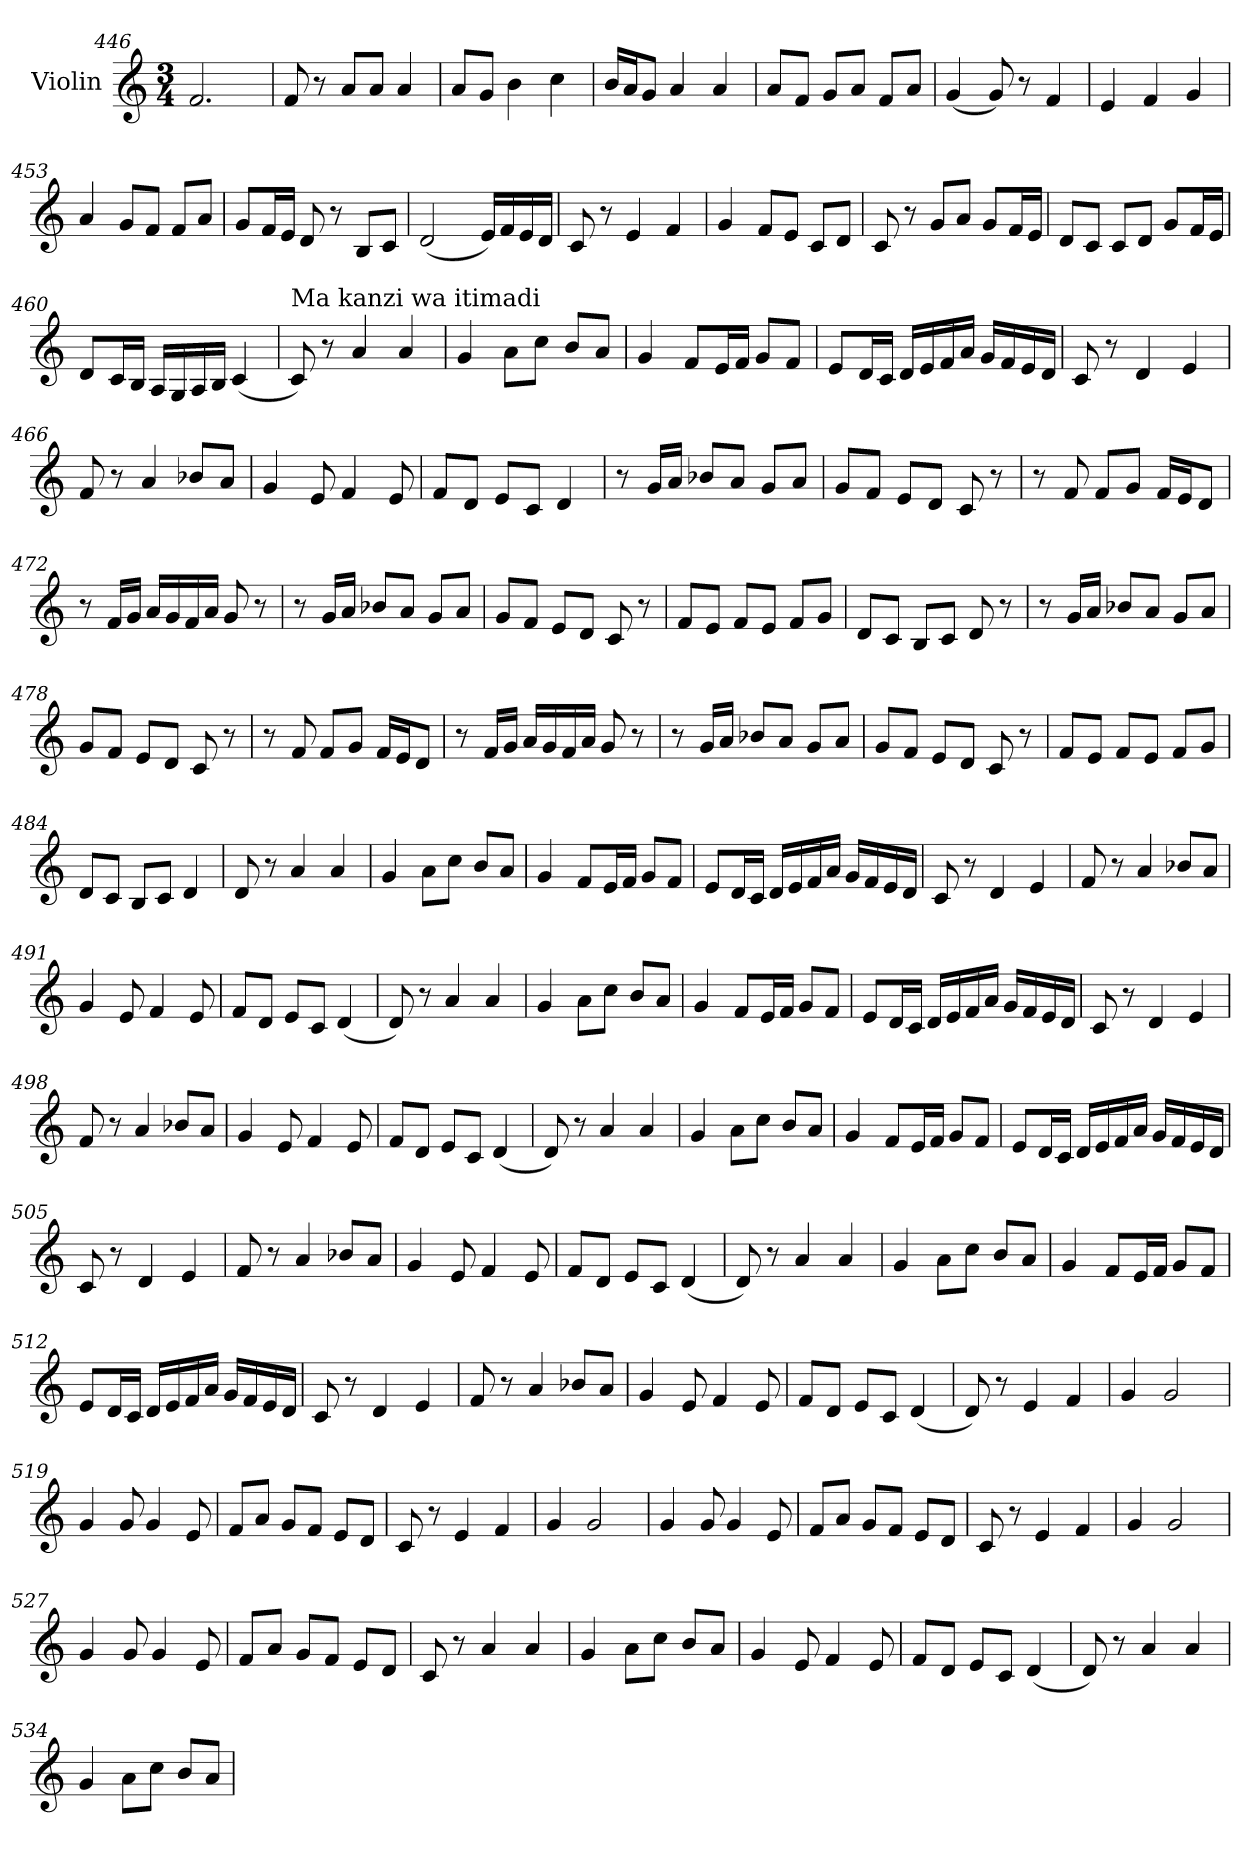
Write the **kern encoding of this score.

**kern
*part1
*staff1
*I"Violin
*clefG2
*k[]
*M3/4
=446
2.f/
=447
8f/
8r
8a/L
8a/J
4a/
=448
8a/L
8g/J
4b\
4cc\
=449
16b/LL
16a/J
8g/J
4a/
4a/
=450
8a/L
8f/J
8g/L
8a/J
8f/L
8a/J
=451
(<4g/
8g/)
8r
4f/
!!LO:LB:g=z
=452
4e/
4f/
4g/
=453
4a/
8g/L
8f/J
8f/L
8a/J
=454
8g/L
16f/L
16e/JJ
8d/
8r
8B/L
8c/J
=455
*MM70
(<2d/
16e/LL)
16f/
16e/
16d/JJ
=456
8c/
8r
4e/
4f/
=457
4g/
8f/L
8e/J
8c/L
8d/J
!!LO:LB:g=z
=458
8c/
8r
8g/L
8a/J
8g/L
16f/L
16e/JJ
=459
8d/L
8c/J
8c/L
8d/J
8g/L
16f/L
16e/JJ
=460
8d/L
16c/L
16B/JJ
16A/LL
16G/
16A/
16B/JJ
(<4c/
=461
!LO:TX:a:t=Ma kanzi wa itimadi
8c/)
8r
4a/
4a/
=462
4g/
8a\L
8cc\J
8b/L
8a/J
!!LO:LB:g=z
=463
4g/
8f/L
16e/L
16f/JJ
8g/L
8f/J
=464
8e/L
16d/L
16c/JJ
16d/LL
16e/
16f/
16a/JJ
16g/LL
16f/
16e/
16d/JJ
=465
8c/
8r
4d/
4e/
=466
8f/
8r
4a/
8b-X/L
8a/J
=467
4g/
8e/
4f/
8e/
=468
8f/L
8d/J
8e/L
8c/J
4d/
!!LO:LB:g=z
=469
8r
16g/LL
16a/JJ
8b-X/L
8a/J
8g/L
8a/J
=470
8g/L
8f/J
8e/L
8d/J
8c/
8r
=471
8r
8f/
8f/L
8g/J
16f/LL
16e/J
8d/J
=472
8r
16f/LL
16g/JJ
16a/LL
16g/
16f/
16a/JJ
8g/
8r
=473
8r
16g/LL
16a/JJ
8b-X/L
8a/J
8g/L
8a/J
!!LO:PB:g=z
=474
8g/L
8f/J
8e/L
8d/J
8c/
8r
=475
8f/L
8e/J
8f/L
8e/J
8f/L
8g/J
=476
8d/L
8c/J
8B/L
8c/J
8d/
8r
=477
8r
16g/LL
16a/JJ
8b-X/L
8a/J
8g/L
8a/J
=478
8g/L
8f/J
8e/L
8d/J
8c/
8r
=479
8r
8f/
8f/L
8g/J
16f/LL
16e/J
8d/J
!!LO:LB:g=z
=480
8r
16f/LL
16g/JJ
16a/LL
16g/
16f/
16a/JJ
8g/
8r
=481
8r
16g/LL
16a/JJ
8b-X/L
8a/J
8g/L
8a/J
=482
8g/L
8f/J
8e/L
8d/J
8c/
8r
=483
8f/L
8e/J
8f/L
8e/J
8f/L
8g/J
=484
8d/L
8c/J
8B/L
8c/J
4d/
=485
8d/
8r
4a/
4a/
!!LO:LB:g=z
=486
4g/
8a\L
8cc\J
8b/L
8a/J
=487
4g/
8f/L
16e/L
16f/JJ
8g/L
8f/J
=488
8e/L
16d/L
16c/JJ
16d/LL
16e/
16f/
16a/JJ
16g/LL
16f/
16e/
16d/JJ
=489
8c/
8r
4d/
4e/
=490
8f/
8r
4a/
8b-X/L
8a/J
=491
4g/
8e/
4f/
8e/
!!LO:LB:g=z
=492
8f/L
8d/J
8e/L
8c/J
(<4d/
=493
8d/)
8r
4a/
4a/
=494
4g/
8a\L
8cc\J
8b/L
8a/J
=495
4g/
8f/L
16e/L
16f/JJ
8g/L
8f/J
=496
8e/L
16d/L
16c/JJ
16d/LL
16e/
16f/
16a/JJ
16g/LL
16f/
16e/
16d/JJ
=497
8c/
8r
4d/
4e/
!!LO:LB:g=z
=498
8f/
8r
4a/
8b-X/L
8a/J
=499
4g/
8e/
4f/
8e/
=500
8f/L
8d/J
8e/L
8c/J
(<4d/
=501
8d/)
8r
4a/
4a/
=502
4g/
8a\L
8cc\J
8b/L
8a/J
=503
4g/
8f/L
16e/L
16f/JJ
8g/L
8f/J
!!LO:LB:g=z
=504
8e/L
16d/L
16c/JJ
16d/LL
16e/
16f/
16a/JJ
16g/LL
16f/
16e/
16d/JJ
=505
8c/
8r
4d/
4e/
=506
8f/
8r
4a/
8b-X/L
8a/J
=507
4g/
8e/
4f/
8e/
=508
8f/L
8d/J
8e/L
8c/J
(<4d/
=509
8d/)
8r
4a/
4a/
!!LO:LB:g=z
=510
4g/
8a\L
8cc\J
8b/L
8a/J
=511
4g/
8f/L
16e/L
16f/JJ
8g/L
8f/J
=512
8e/L
16d/L
16c/JJ
16d/LL
16e/
16f/
16a/JJ
16g/LL
16f/
16e/
16d/JJ
=513
8c/
8r
4d/
4e/
=514
8f/
8r
4a/
8b-X/L
8a/J
=515
4g/
8e/
4f/
8e/
!!LO:LB:g=z
=516
8f/L
8d/J
8e/L
8c/J
(<4d/
=517
8d/)
8r
4e/
4f/
=518
4g/
2g/
=519
4g/
8g/
4g/
8e/
=520
8f/L
8a/J
8g/L
8f/J
8e/L
8d/J
=521
8c/
8r
4e/
4f/
=522
4g/
2g/
!!LO:PB:g=z
=523
4g/
8g/
4g/
8e/
=524
8f/L
8a/J
8g/L
8f/J
8e/L
8d/J
=525
8c/
8r
4e/
4f/
=526
4g/
2g/
=527
4g/
8g/
4g/
8e/
=528
8f/L
8a/J
8g/L
8f/J
8e/L
8d/J
!!LO:LB:g=z
=529
8c/
8r
4a/
4a/
=530
4g/
8a\L
8cc\J
8b/L
8a/J
=531
4g/
8e/
4f/
8e/
=532
8f/L
8d/J
8e/L
8c/J
(<4d/
=533
8d/)
8r
4a/
4a/
=534
4g/
8a\L
8cc\J
8b/L
8a/J
=
*-
